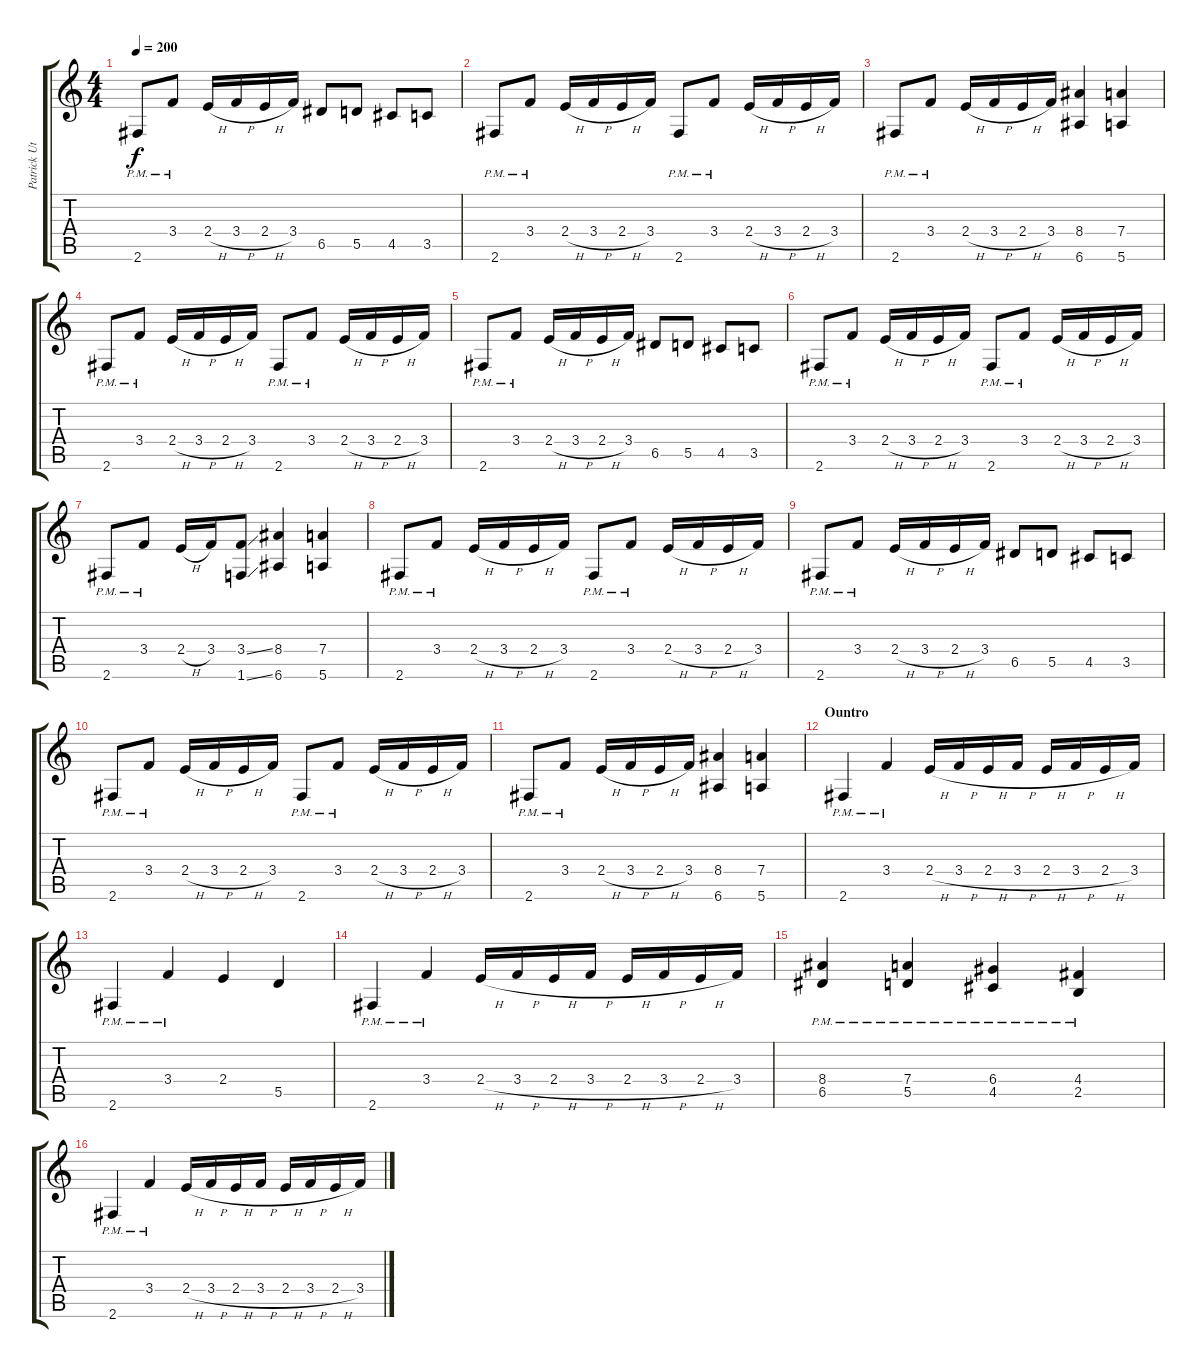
\track ("Patrick Uterwijk" "Patrick Ut") {instrument distortionguitar}
\staff {score tabs}
\tuning (E4 B3 G3 D3 A2 E2) {hide}
\ts (4 4)
\tempo 200
\clef g2
\ks c
2.6{pm}.8{dy f} 3.4{pm}.8 2.4{h}.16 3.4{h}.16 2.4{h}.16 3.4.16 6.5.8 5.5.8 4.5.8 3.5.8 |
2.6{pm}.8 3.4{pm}.8 2.4{h}.16 3.4{h}.16 2.4{h}.16 3.4.16 2.6{pm}.8 3.4{pm}.8 2.4{h}.16 3.4{h}.16 2.4{h}.16 3.4.16 |
2.6{pm}.8 3.4{pm}.8 2.4{h}.16 3.4{h}.16 2.4{h}.16 3.4.16 (8.4 6.6).4 (7.4 5.6).4 |
2.6{pm}.8 3.4{pm}.8 2.4{h}.16 3.4{h}.16 2.4{h}.16 3.4.16 2.6{pm}.8 3.4{pm}.8 2.4{h}.16 3.4{h}.16 2.4{h}.16 3.4.16 |
2.6{pm}.8 3.4{pm}.8 2.4{h}.16 3.4{h}.16 2.4{h}.16 3.4.16 6.5.8 5.5.8 4.5.8 3.5.8 |
2.6{pm}.8 3.4{pm}.8 2.4{h}.16 3.4{h}.16 2.4{h}.16 3.4.16 2.6{pm}.8 3.4{pm}.8 2.4{h}.16 3.4{h}.16 2.4{h}.16 3.4.16 |
2.6{pm}.8 3.4{pm}.8 2.4{h}.16 3.4.16 (3.4{ss} 1.6{ss}).8 (8.4 6.6).4 (7.4 5.6).4 |
2.6{pm}.8 3.4{pm}.8 2.4{h}.16 3.4{h}.16 2.4{h}.16 3.4.16 2.6{pm}.8 3.4{pm}.8 2.4{h}.16 3.4{h}.16 2.4{h}.16 3.4.16 |
2.6{pm}.8 3.4{pm}.8 2.4{h}.16 3.4{h}.16 2.4{h}.16 3.4.16 6.5.8 5.5.8 4.5.8 3.5.8 |
2.6{pm}.8 3.4{pm}.8 2.4{h}.16 3.4{h}.16 2.4{h}.16 3.4.16 2.6{pm}.8 3.4{pm}.8 2.4{h}.16 3.4{h}.16 2.4{h}.16 3.4.16 |
2.6{pm}.8 3.4{pm}.8 2.4{h}.16 3.4{h}.16 2.4{h}.16 3.4.16 (8.4 6.6).4 (7.4 5.6).4 |
\section ("" "Ountro")
2.6{pm}.4 3.4{pm}.4 2.4{h}.16 3.4{h}.16 2.4{h}.16 3.4{h}.16 2.4{h}.16 3.4{h}.16 2.4{h}.16 3.4.16 |
2.6{pm}.4 3.4{pm}.4 2.4.4 5.5.4 |
2.6{pm}.4 3.4{pm}.4 2.4{h}.16 3.4{h}.16 2.4{h}.16 3.4{h}.16 2.4{h}.16 3.4{h}.16 2.4{h}.16 3.4.16 |
(8.4{pm} 6.5{pm}).4 (7.4{pm} 5.5{pm}).4 (6.4{pm} 4.5{pm}).4 (4.4{pm} 2.5{pm}).4 |
2.6{pm}.4 3.4{pm}.4 2.4{h}.16 3.4{h}.16 2.4{h}.16 3.4{h}.16 2.4{h}.16 3.4{h}.16 2.4{h}.16 3.4.16
